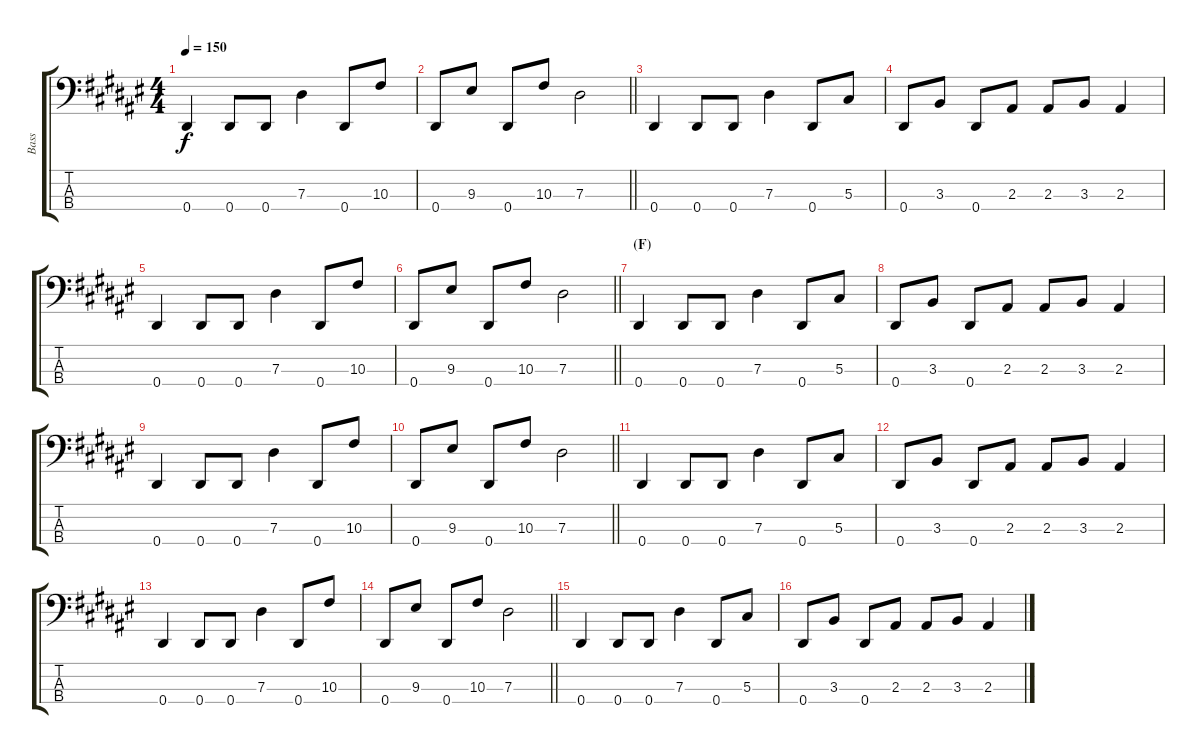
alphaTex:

\track ("Bass" "Bass") {instrument electricbasspick}
\staff {score tabs}
\tuning (Gb2 Db2 Ab1 Eb1) {hide}
\ts (4 4)
\tempo 150
\clef f4
\ks f#
0.4.4{dy f} 0.4.8 0.4.8 7.3.4 0.4.8 10.3.8 |
\barLineRight lightlight
0.4.8 9.3.8 0.4.8 10.3.8 7.3.2 |
0.4.4 0.4.8 0.4.8 7.3.4 0.4.8 5.3.8 |
0.4.8 3.3.8 0.4.8 2.3.8 2.3.8 3.3.8 2.3.4 |
0.4.4 0.4.8 0.4.8 7.3.4 0.4.8 10.3.8 |
\barLineRight lightlight
0.4.8 9.3.8 0.4.8 10.3.8 7.3.2 |
\section ("" "(F)")
0.4.4 0.4.8 0.4.8 7.3.4 0.4.8 5.3.8 |
0.4.8 3.3.8 0.4.8 2.3.8 2.3.8 3.3.8 2.3.4 |
0.4.4 0.4.8 0.4.8 7.3.4 0.4.8 10.3.8 |
\barLineRight lightlight
0.4.8 9.3.8 0.4.8 10.3.8 7.3.2 |
0.4.4 0.4.8 0.4.8 7.3.4 0.4.8 5.3.8 |
0.4.8 3.3.8 0.4.8 2.3.8 2.3.8 3.3.8 2.3.4 |
0.4.4 0.4.8 0.4.8 7.3.4 0.4.8 10.3.8 |
\barLineRight lightlight
0.4.8 9.3.8 0.4.8 10.3.8 7.3.2 |
0.4.4 0.4.8 0.4.8 7.3.4 0.4.8 5.3.8 |
0.4.8 3.3.8 0.4.8 2.3.8 2.3.8 3.3.8 2.3.4
